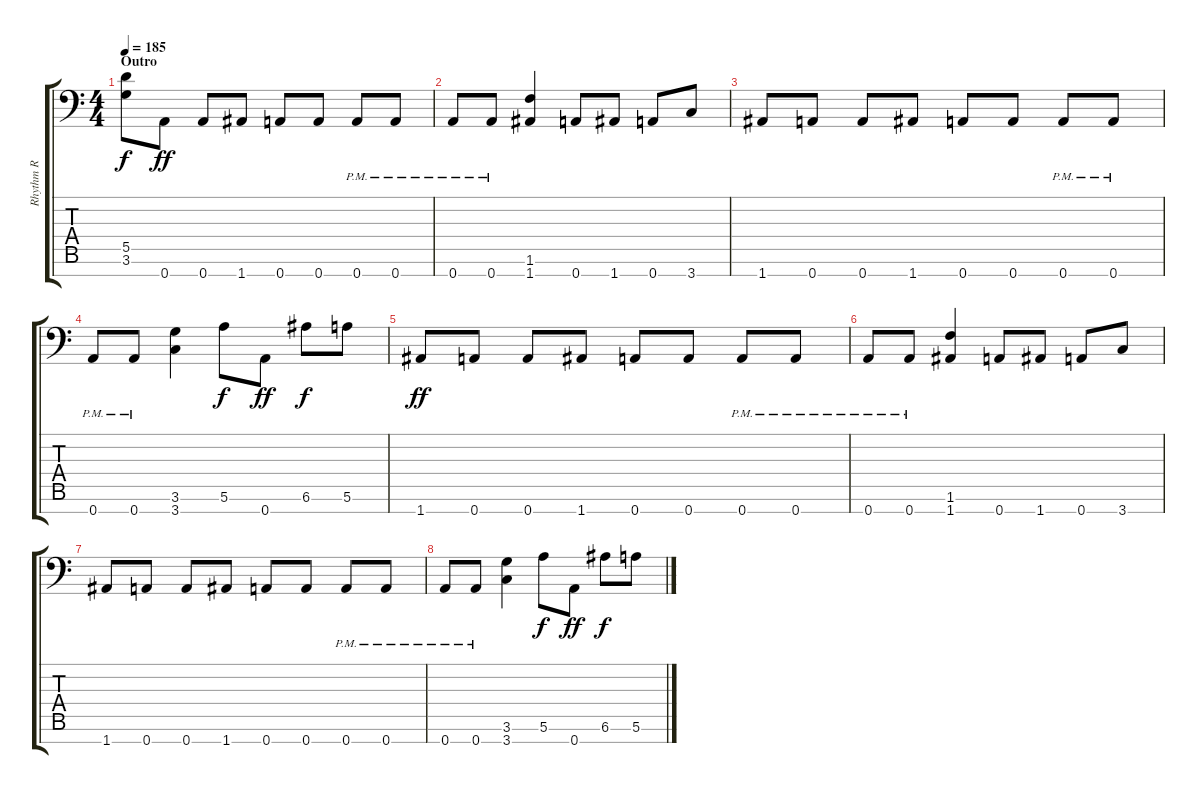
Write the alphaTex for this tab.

\track ("Rhythm R" "Rhythm R") {instrument overdrivenguitar}
\staff {score tabs}
\tuning (E4 B3 G3 D3 A2 E2 A1) {hide}
\ts (4 4)
\section ("" "Outro")
\tempo 185
\clef f4
\ks c
(5.5 3.6).8{dy f} 0.7.8{dy ff} 0.7.8 1.7.8 0.7.8 0.7.8 0.7{pm}.8 0.7{pm}.8 |
0.7{pm}.8 0.7{pm}.8 (1.6 1.7).4 0.7.8 1.7.8 0.7.8 3.7.8 |
1.7.8 0.7.8 0.7.8 1.7.8 0.7.8 0.7.8 0.7{pm}.8 0.7{pm}.8 |
0.7{pm}.8 0.7{pm}.8 (3.6 3.7).4 5.6.8{dy f} 0.7.8{dy ff} 6.6.8{dy f} 5.6.8 |
1.7.8{dy ff} 0.7.8 0.7.8 1.7.8 0.7.8 0.7.8 0.7{pm}.8 0.7{pm}.8 |
0.7{pm}.8 0.7{pm}.8 (1.6 1.7).4 0.7.8 1.7.8 0.7.8 3.7.8 |
1.7.8 0.7.8 0.7.8 1.7.8 0.7.8 0.7.8 0.7{pm}.8 0.7{pm}.8 |
0.7{pm}.8 0.7{pm}.8 (3.6 3.7).4 5.6.8{dy f} 0.7.8{dy ff} 6.6.8{dy f} 5.6.8
